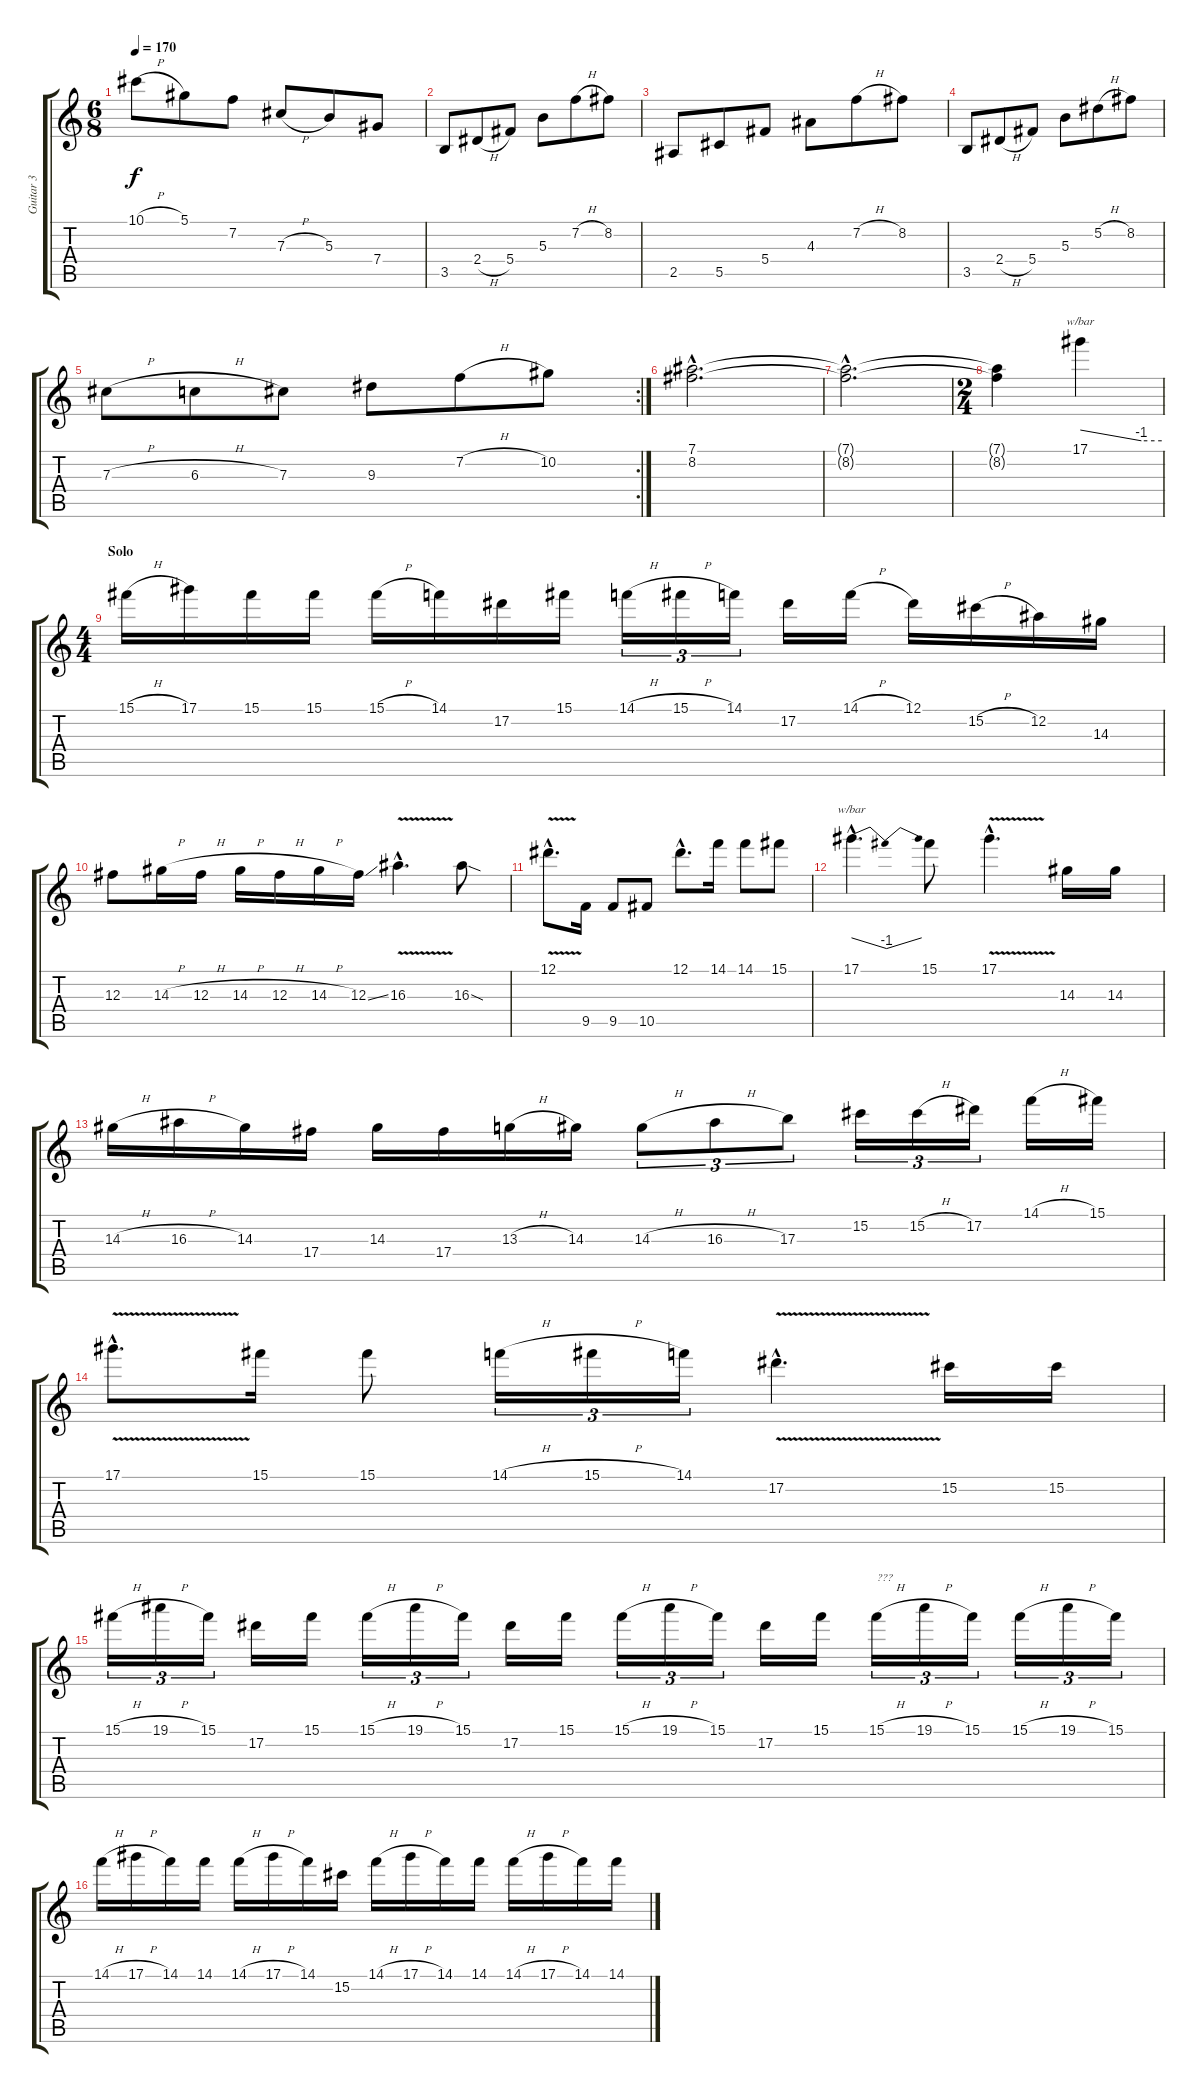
\track ("Guitar 3" "Guitar 3") {instrument distortionguitar}
\staff {score tabs}
\tuning (Eb4 Bb3 Gb3 Db3 Ab2 Eb2) {hide}
\ts (6 8)
\tempo 170
\clef g2
\ks c
10.1{h}.8{dy f} 5.1.8 7.2.8 7.3{h}.8 5.3.8 7.4.8 |
3.5.8 2.4{h}.8 5.4.8 5.3.8 7.2{h}.8 8.2.8 |
2.5.8 5.5.8 5.4.8 4.3.8 7.2{h}.8 8.2.8 |
3.5.8 2.4{h}.8 5.4.8 5.3.8 5.2{h}.8 8.2.8 |
\rc 2
7.3{h}.8 6.3{h}.8 7.3.8 9.3.8 7.2{h}.8 10.2.8 |
(7.1{hac} 8.2{hac}).2{d} |
(7.1{hac t} 8.2{hac t}).2{d} |
\ts (2 4)
(7.1{t} 8.2{t}).4 17.1.4{tbe (custom default 0 0 45 -4 60 -4)} |
\ts (4 4)
\section ("" "Solo")
15.1{h}.16 17.1.16 15.1.16 15.1.16 15.1{h}.16 14.1.16 17.2.16 15.1.16 14.1{h}.16{tu (3 2)} 15.1{h}.16{tu (3 2)} 14.1.16{tu (3 2)} 17.2.16 14.1{h}.16 12.1.16 15.2{h}.16 12.2.16 14.3.16 |
12.3.8 14.3{h}.16 12.3{h}.16 14.3{h}.16 12.3{h}.16 14.3{h}.16 12.3{ss}.16 16.3{v hac}.4{d} 16.3{sod}.8 |
12.1{v hac}.8{d} 9.5.16 9.5.8 10.5.8 12.1{hac}.8{d} 14.1.16 14.1.8 15.1.8 |
17.1{hac}.4{d tbe (dip default 0 0 30 -4 60 0)} 15.1.8 17.1{v hac}.4{d} 14.3.16 14.3.16 |
14.3{h}.16 16.3{h}.16 14.3.16 17.4.16 14.3.16 17.4.16 13.3{h}.16 14.3.16 14.3{h}.8{tu (3 2)} 16.3{h}.8{tu (3 2)} 17.3.8{tu (3 2)} 15.2.16{tu (3 2)} 15.2{h}.16{tu (3 2)} 17.2.16{tu (3 2)} 14.1{h}.16 15.1.16 |
17.1{v hac}.8{d} 15.1.16 15.1.8 14.1{h}.16{tu (3 2)} 15.1{h}.16{tu (3 2)} 14.1.16{tu (3 2)} 17.2{v hac}.4{d} 15.2.16 15.2.16 |
15.1{h}.16{tu (3 2)} 19.1{h}.16{tu (3 2)} 15.1.16{tu (3 2)} 17.2.16 15.1.16 15.1{h}.16{tu (3 2)} 19.1{h}.16{tu (3 2)} 15.1.16{tu (3 2)} 17.2.16 15.1.16 15.1{h}.16{tu (3 2)} 19.1{h}.16{tu (3 2)} 15.1.16{tu (3 2)} 17.2.16 15.1.16 15.1{h}.16{tu (3 2) txt "???"} 19.1{h}.16{tu (3 2)} 15.1.16{tu (3 2)} 15.1{h}.16{tu (3 2)} 19.1{h}.16{tu (3 2)} 15.1.16{tu (3 2)} |
14.1{h}.16 17.1{h}.16 14.1.16 14.1.16 14.1{h}.16 17.1{h}.16 14.1.16 15.2.16 14.1{h}.16 17.1{h}.16 14.1.16 14.1.16 14.1{h}.16 17.1{h}.16 14.1.16 14.1.16
